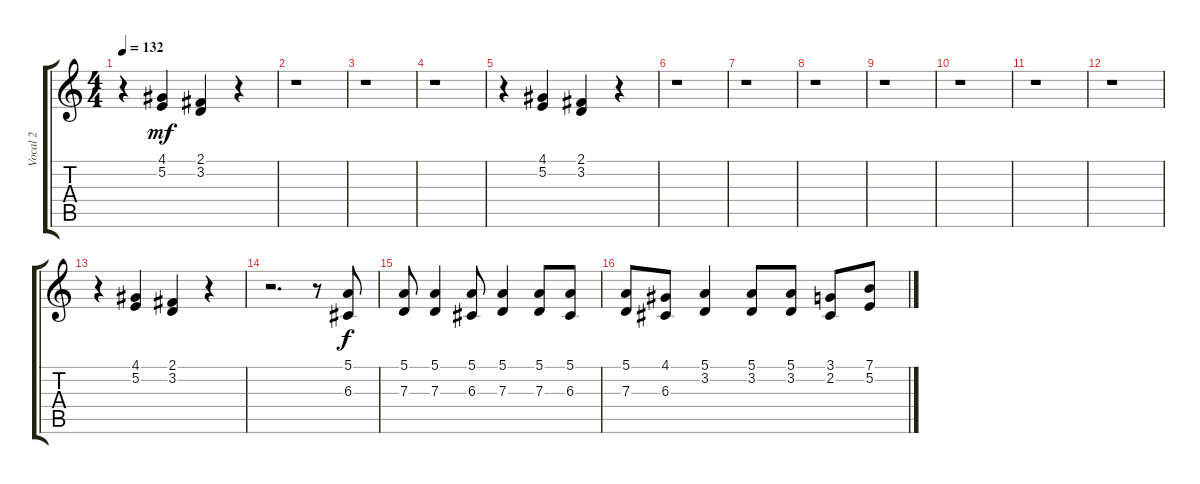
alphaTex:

\track ("Vocal 2" "Vocal 2") {instrument lead2sawtooth}
\staff {score tabs}
\tuning (E4 B3 G3 D3 A2 E2) {hide}
\ts (4 4)
\tempo 132
\clef g2
\ks c
r.4{dy f} (4.1 5.2).4{dy mf} (2.1 3.2).4 r.4 |
r.1 |
r.1 |
r.1 |
r.4 (4.1 5.2).4 (2.1 3.2).4 r.4 |
r.1 |
r.1 |
r.1 |
r.1 |
r.1 |
r.1 |
r.1 |
r.4 (4.1 5.2).4 (2.1 3.2).4 r.4 |
r.2{d} r.8 (5.1 6.3).8{dy f} |
(5.1 7.3).8{volume 2} (5.1 7.3).4{volume 3} (5.1 6.3).8{volume 4} (5.1 7.3).4{volume 5} (5.1 7.3).8{volume 6} (5.1 6.3).8{volume 6} |
(5.1 7.3).8{volume 7} (4.1 6.3).8{volume 8} (5.1 3.2).4{volume 8} (5.1 3.2).8{volume 10} (5.1 3.2).8{volume 10} (3.1 2.2).8{volume 11} (7.1 5.2).8{volume 11}
